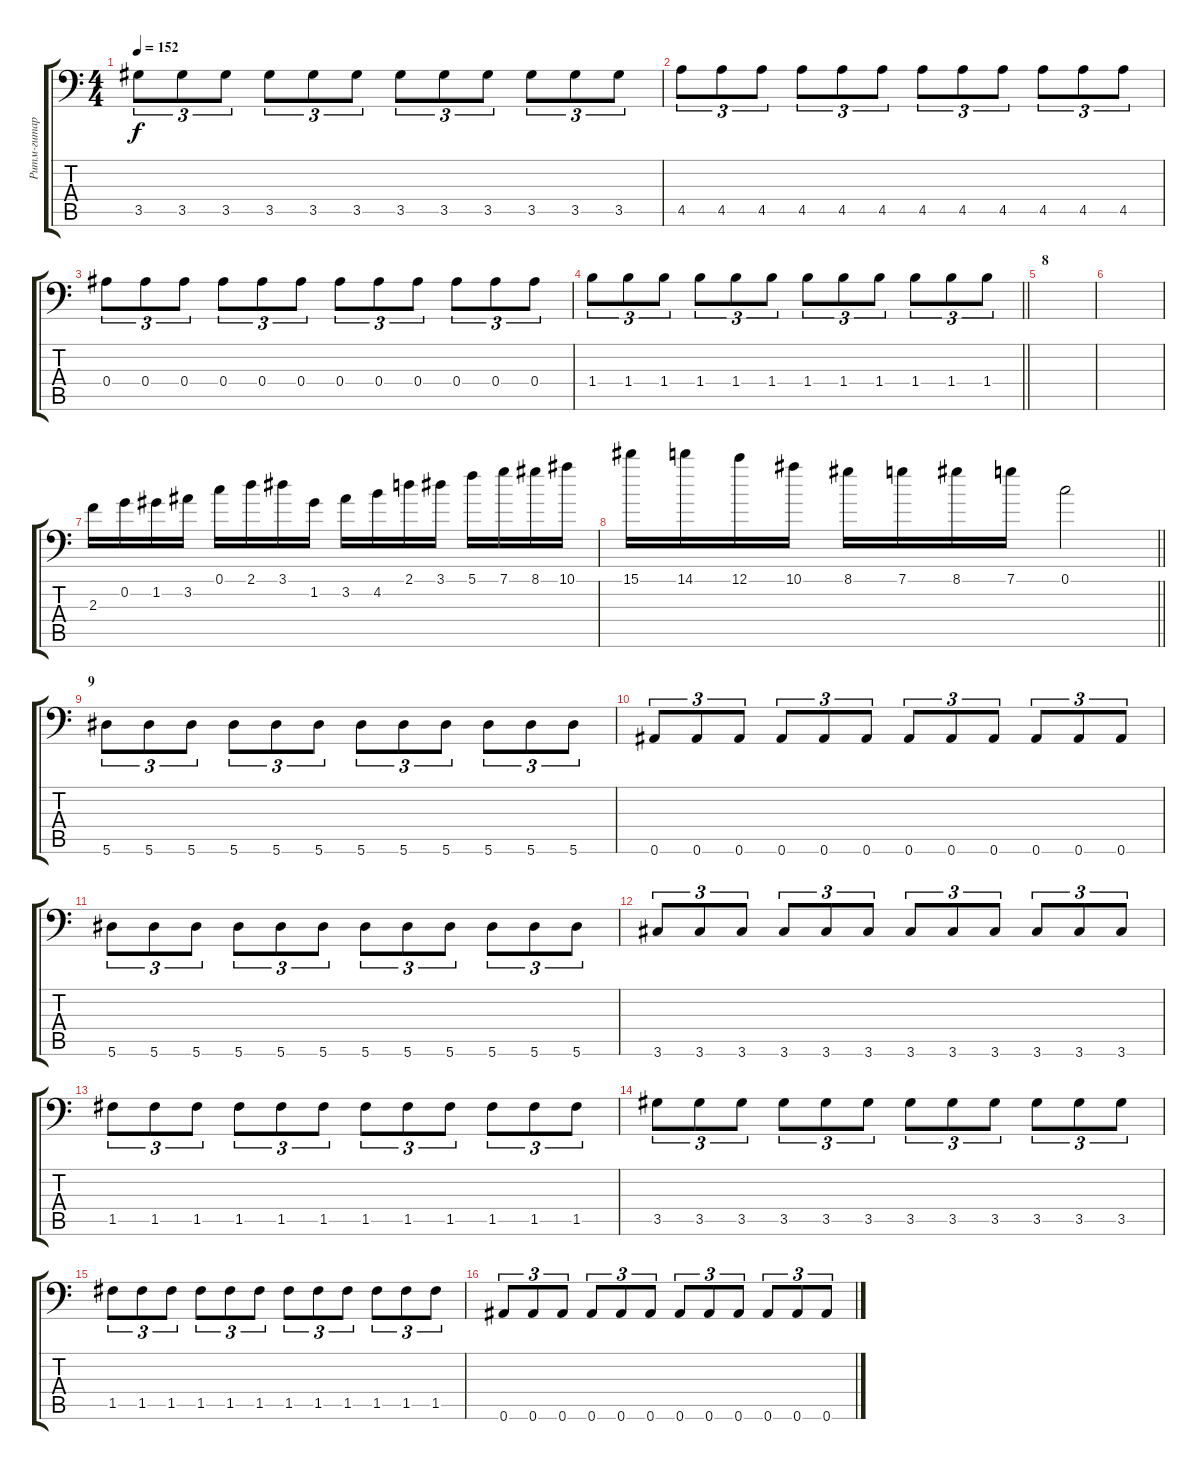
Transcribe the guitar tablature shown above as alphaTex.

\track ("Ритм-гитара" "Ритм-гитар") {instrument overdrivenguitar}
\staff {score tabs}
\tuning (C4 G3 Eb3 Bb2 F2 Bb1) {hide}
\ts (4 4)
\tempo 152
\clef f4
\ks c
3.5.8{tu (3 2) dy f} 3.5.8{tu (3 2)} 3.5.8{tu (3 2)} 3.5.8{tu (3 2)} 3.5.8{tu (3 2)} 3.5.8{tu (3 2)} 3.5.8{tu (3 2)} 3.5.8{tu (3 2)} 3.5.8{tu (3 2)} 3.5.8{tu (3 2)} 3.5.8{tu (3 2)} 3.5.8{tu (3 2)} |
4.5.8{tu (3 2)} 4.5.8{tu (3 2)} 4.5.8{tu (3 2)} 4.5.8{tu (3 2)} 4.5.8{tu (3 2)} 4.5.8{tu (3 2)} 4.5.8{tu (3 2)} 4.5.8{tu (3 2)} 4.5.8{tu (3 2)} 4.5.8{tu (3 2)} 4.5.8{tu (3 2)} 4.5.8{tu (3 2)} |
0.4.8{tu (3 2)} 0.4.8{tu (3 2)} 0.4.8{tu (3 2)} 0.4.8{tu (3 2)} 0.4.8{tu (3 2)} 0.4.8{tu (3 2)} 0.4.8{tu (3 2)} 0.4.8{tu (3 2)} 0.4.8{tu (3 2)} 0.4.8{tu (3 2)} 0.4.8{tu (3 2)} 0.4.8{tu (3 2)} |
\barLineRight lightlight
1.4.8{tu (3 2)} 1.4.8{tu (3 2)} 1.4.8{tu (3 2)} 1.4.8{tu (3 2)} 1.4.8{tu (3 2)} 1.4.8{tu (3 2)} 1.4.8{tu (3 2)} 1.4.8{tu (3 2)} 1.4.8{tu (3 2)} 1.4.8{tu (3 2)} 1.4.8{tu (3 2)} 1.4.8{tu (3 2)} |
\section ("" "8")
|
|
2.3.16 0.2.16 1.2.16 3.2.16 0.1.16 2.1.16 3.1.16 1.2.16 3.2.16 4.2.16 2.1.16 3.1.16 5.1.16 7.1.16 8.1.16 10.1.16 |
\barLineRight lightlight
15.1.16 14.1.16 12.1.16 10.1.16 8.1.16 7.1.16 8.1.16 7.1.16 0.1.2 |
\section ("" "9")
5.6.8{tu (3 2)} 5.6.8{tu (3 2)} 5.6.8{tu (3 2)} 5.6.8{tu (3 2)} 5.6.8{tu (3 2)} 5.6.8{tu (3 2)} 5.6.8{tu (3 2)} 5.6.8{tu (3 2)} 5.6.8{tu (3 2)} 5.6.8{tu (3 2)} 5.6.8{tu (3 2)} 5.6.8{tu (3 2)} |
0.6.8{tu (3 2)} 0.6.8{tu (3 2)} 0.6.8{tu (3 2)} 0.6.8{tu (3 2)} 0.6.8{tu (3 2)} 0.6.8{tu (3 2)} 0.6.8{tu (3 2)} 0.6.8{tu (3 2)} 0.6.8{tu (3 2)} 0.6.8{tu (3 2)} 0.6.8{tu (3 2)} 0.6.8{tu (3 2)} |
5.6.8{tu (3 2)} 5.6.8{tu (3 2)} 5.6.8{tu (3 2)} 5.6.8{tu (3 2)} 5.6.8{tu (3 2)} 5.6.8{tu (3 2)} 5.6.8{tu (3 2)} 5.6.8{tu (3 2)} 5.6.8{tu (3 2)} 5.6.8{tu (3 2)} 5.6.8{tu (3 2)} 5.6.8{tu (3 2)} |
3.6.8{tu (3 2)} 3.6.8{tu (3 2)} 3.6.8{tu (3 2)} 3.6.8{tu (3 2)} 3.6.8{tu (3 2)} 3.6.8{tu (3 2)} 3.6.8{tu (3 2)} 3.6.8{tu (3 2)} 3.6.8{tu (3 2)} 3.6.8{tu (3 2)} 3.6.8{tu (3 2)} 3.6.8{tu (3 2)} |
1.5.8{tu (3 2)} 1.5.8{tu (3 2)} 1.5.8{tu (3 2)} 1.5.8{tu (3 2)} 1.5.8{tu (3 2)} 1.5.8{tu (3 2)} 1.5.8{tu (3 2)} 1.5.8{tu (3 2)} 1.5.8{tu (3 2)} 1.5.8{tu (3 2)} 1.5.8{tu (3 2)} 1.5.8{tu (3 2)} |
3.5.8{tu (3 2)} 3.5.8{tu (3 2)} 3.5.8{tu (3 2)} 3.5.8{tu (3 2)} 3.5.8{tu (3 2)} 3.5.8{tu (3 2)} 3.5.8{tu (3 2)} 3.5.8{tu (3 2)} 3.5.8{tu (3 2)} 3.5.8{tu (3 2)} 3.5.8{tu (3 2)} 3.5.8{tu (3 2)} |
1.5.8{tu (3 2)} 1.5.8{tu (3 2)} 1.5.8{tu (3 2)} 1.5.8{tu (3 2)} 1.5.8{tu (3 2)} 1.5.8{tu (3 2)} 1.5.8{tu (3 2)} 1.5.8{tu (3 2)} 1.5.8{tu (3 2)} 1.5.8{tu (3 2)} 1.5.8{tu (3 2)} 1.5.8{tu (3 2)} |
0.6.8{tu (3 2)} 0.6.8{tu (3 2)} 0.6.8{tu (3 2)} 0.6.8{tu (3 2)} 0.6.8{tu (3 2)} 0.6.8{tu (3 2)} 0.6.8{tu (3 2)} 0.6.8{tu (3 2)} 0.6.8{tu (3 2)} 0.6.8{tu (3 2)} 0.6.8{tu (3 2)} 0.6.8{tu (3 2)}
